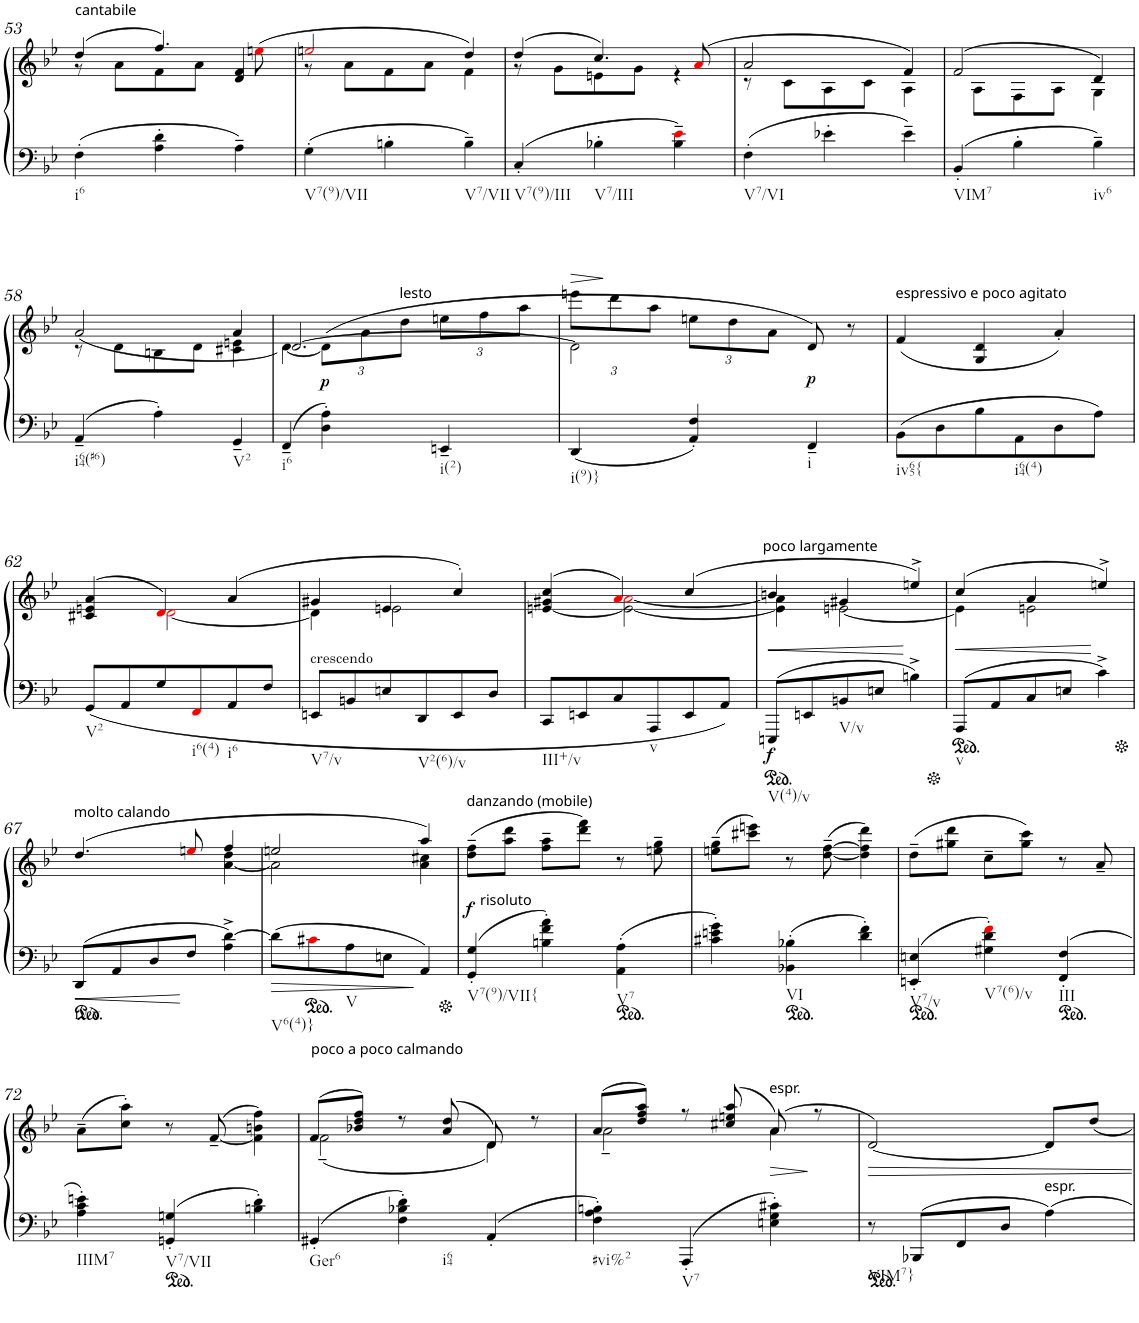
**kern	**kern	**dynam
*part1	*part1	*part1
*staff2	*staff1	*staff1/2
*I"Klavier	*	*
*I'Klav.	*	*
!!LO:PB:g=z
*clefF4	*clefG2	*
*k[b-e-]	*k[b-e-]	*
*B-:	*B-:	*
*M3/4	*M3/4	*
=53	=53	=53
*	*^	*
!	!LO:TX:a:t=cantabile	!	!
!LO:TX:b:t=i6	!	!	!
4F'\	(4dd/	8r	.
.	.	8a\L	.
4A\' 4d\'	4.ff/)	8f\	.
.	.	8a\J	.
4A~\	.	4d/ 4f/	.
.	(>8eeni\	.	.
=54	=54	=54	=54
!LO:TX:b:t=V7(9)/VII	!	!	!
4G'\	2eeni/	8r	.
.	.	8a\L	.
4Bn'\	.	8f\	.
.	.	8a\J	.
!LO:TX:b:t=V7/VII	!	!	!
4B~\	4dd/)	4f\	.
=55	=55	=55	=55
!LO:TX:b:t=V7(9)/III	!	!	!
4C'/	(4dd/	8r	.
.	.	8g\L	.
!LO:TX:b:t=V7/III	!	!	!
4B-X'\	4.cc/)	8en\	.
.	.	8g\J	.
4B-\~ 4e-i\~	.	4r	.
.	(8ai/	.	.
=56	=56	=56	=56
!LO:TX:b:t=V7/VI	!	!	!
4F'\	2a/	8r	.
.	.	8c\L	.
4e-X'\	.	8A\	.
.	.	8c\J	.
4e-~\	4f/)	4A\	.
=57	=57	=57	=57
!LO:TX:b:t=VIM7	!	!	!
4BB-'/	(2f/	8ryy	.
.	.	8A\L	.
4B-'\	.	8F\	.
.	.	8A\J	.
!LO:TX:b:t=iv6	!	!	!
4B-~\	4d/)	4G\	.
!!LO:LB:g=z	!!
=58	=58	=58	=58
!LO:TX:b:t=i64(#6)	!	!	!
4AA~/	(2a/	8r	.
.	.	8d\L	.
4A'\	.	8Bn\	.
.	.	8d\J	.
!LO:TX:b:t=V2	!	!	!
4GG~/	4a/	4c#X\ 4en\	.
=59	=59	=59	=59
!LO:TX:b:t=i6	!	!	!
4FF~/	[2.d/	[<4d\)	.
*	*	*Xbrackettup	*
!	!	!	!LO:DY:b
4D\' 4A\'	.	(>12d\L]	p
.	.	12a\	.
!	!	!LO:TX:a:t=lesto	!
.	.	12dd\J	.
!LO:TX:b:t=i(2)	!	!	!
4EEn~/	.	12een\L	.
.	.	12ff\	.
.	.	12aa\J	.
=60	=60	=60	=60
!LO:TX:b:t=i(9)}	!	!	!
!	!	!	!LO:HP:b
4DD/	12eeen\L	2d\]	>
.	12ddd\	.	.
.	12aa\J	.	.
4AA/' 4F/'	12een\L	.	.
.	12dd\	.	.
.	12a\J	.	.
!LO:TX:b:t=i	!	!	!
!	!	!	!LO:DY:b
4FF~/	8d/)	4ryy	p
.	8r	.	.
*	*v	*v	*
=61	=61	=61
!	!LO:TX:a:t=espressivo e poco agitato	!
!LO:TX:b:t=iv65{	!	!
8BB-\L	(4f/	.
8D\	.	.
8B-\	4G/ 4d/	.
!LO:TX:b:t=i64(4)	!	!
8AA\	.	.
8D\	4a'/)	.
8A\J	.	.
!!LO:LB:g=z
=62	=62	=62
*	*^	*
!LO:TX:b:t=V2	!	!	!
8GG/L	(4c#X/ 4en/ 4a/	4ryy	.
8AA/	.	.	.
8G/	4di/)	[<2di\	.
!LO:TX:b:t=i6(4)	!	!	!
8FFi/	.	.	.
!LO:TX:b:t=i6	!	!	!
8AA/	(4a/	.	.
8F/J	.	.	.
=63	=63	=63	=63
!LO:TX:a:t=crescendo	!	!	!
!LO:TX:b:t=V7/v	!	!	!
8EEn/L	4g#X/	4d\]	.
8BBn/	.	.	.
8En/	4en/	2e\	.
!LO:TX:b:t=V2(6)/v	!	!	!
8DD/	.	.	.
8EE/	4cc'/)	.	.
8D/J	.	.	.
=64	=64	=64	=64
!LO:TX:b:t=III+/v	!	!	!
8CC/L	([<4en/ 4g#X/ 4cc/	4ryy	.
8EEn/	.	.	.
8C/	4ai/)	2e\_ [<2ai\	.
!LO:TX:b:t=v	!	!	!
8AAA/	.	.	.
8EE/	(4cc/	.	.
8AA/J	.	.	.
=65	=65	=65	=65
!	!LO:TX:a:t=poco largamente	!	!
!LO:TX:b:t=V(4)/v	!	!	!
!	!	!	!LO:DY:b=2
8EEEn/L	4bn/	4e\] 4a\]	f
8EEn/	.	.	.
!LO:TX:b:t=V/v	!	!	!
8BBn/	4g#X/	[<2en\	.
8En/J	.	.	.
4Bn^\	4een^/)	.	]
=66	=66	=66	=66
!LO:TX:b:t=v	!	!	!
8AAA/L	(4cc/	4e\]	.
8AA/	.	.	.
8C/	4a/	2en\	.
8En/J	.	.	.
4c^\	4een^/)	.	.
!!LO:LB:g=z	!!
=67	=67	=67	=67
!	!LO:TX:a:t=molto calando	!	!
!LO:TX:b:t=iv/v	!	!	!
8DD/L	(4.dd/	2ryy	.
8AA/	.	.	.
8D/	.	.	.
8F/J	8eeni/	.	.
4A\^ [4d\^	4ff/	[<4a\ 4dd\	.
=68	=68	=68	=68
!LO:TX:b:t=V6(4)}	!	!	!
!	!	!	!LO:HP:b=2
8d\L]	2een/	2a\]	>
8c#Xi\	.	.	.
!LO:TX:b:t=V	!	!	!
8A\	.	.	.
8En\J	.	.	.
4AA/	4aa/)	4a\ 4cc#X\	.
=69	=69	=69	=69
!	!LO:TX:a:t=danzando (mobile)	!	!
!LO:TX:a:t=risoluto	!	!	!
!LO:TX:b:t=V7(9)/VII{	!	!	!
!	!	!	!LO:DY:b
*	*v	*v	*
4GG/' 4G/'	(8dd\~ 8ff\~L	f
.	8aa\ 8ddd\J	.
4Bn\' 4f\' 4a\'	8ff\~ 8aa\~L	.
.	8ddd\ 8fff\J)	.
!LO:TX:b:t=V7	!	!
4AA\' 4A\'	8r	.
.	8een\~ 8gg\~	.
=70	=70	=70
4c#X\' 4en\' 4g\'	(8een\~ 8gg\~L	.
.	8ccc#X\ 8eeen\J)	.
!LO:TX:b:t=VI	!	!
4BB-X\' 4B-X\'	8r	.
.	(>[<8dd\~ [>8ff\~	.
4d\' 4f\'	4dd\] 4ff\] 4ddd\)	.
=71	=71	=71
!LO:TX:b:t=V7/v	!	!
4EEn/' 4En/'	(8dd~\L	.
.	8gg#X\ 8ddd\J	.
!LO:TX:b:t=V7(6)/v	!	!
4G#X\' 4d\' 4fi\'	8cc~\L	.
.	8gg#\ 8ccc\J)	.
!LO:TX:b:t=III	!	!
4FF/' 4F/'	8r	.
.	8a~/	.
!!LO:LB:g=z
=72	=72	=72
!LO:TX:b:t=IIIM7	!	!
4A\' 4c\' 4en\'	(8a~\L	.
.	8cc\' 8aa\'J)	.
!LO:TX:b:t=V7/VII	!	!
4GGn/' 4Gn/'	8r	.
.	([<8f~/	.
4Bn\' 4d\'	4f\] 4bn\ 4ff\)	.
=73	=73	=73
*	*^	*
!	!LO:TX:a:t=poco a poco calmando	!	!
!LO:TX:b:t=Ger6	!	!	!
4GG#X'/	(8f/L	(2f~\	.
.	8b-X/ 8dd/ 8ff/J)	.	.
!LO:TX:b:t=i64	!	!	!
4F\' 4B-X\' 4d\'	8r	.	.
.	(8a/ 8dd/	.	.
4AA'/	8d/)	4d\)	.
.	8r	.	.
=74	=74	=74	=74
!LO:TX:b:t=#vi%2	!	!	!
4F\' 4A\' 4Bn\'	(8a/L	2a~\	.
.	8dd/ 8ff/ 8aa/J)	.	.
!LO:TX:b:t=V7	!	!	!
4AAA'/	8r	.	.
.	(8cc#X/ 8een/ 8aa/	.	.
!	!LO:TX:a:t=espr.	!	!
4En\' 4G\' 4c#X\'	(8a/)	4a\	.
.	8r	.	]
*	*v	*v	*
=75	=75	=75
!LO:TX:b:t=VIM7}	!	!
8r	[<2d/)	.
8BBB-X/L	.	.
8FF/	.	.
8D/J	.	.
!LO:TX:a:t=espr.	!	!
4A\	8d/L]	.
.	8dd/J	.
=	=	=
*-	*-	*-
